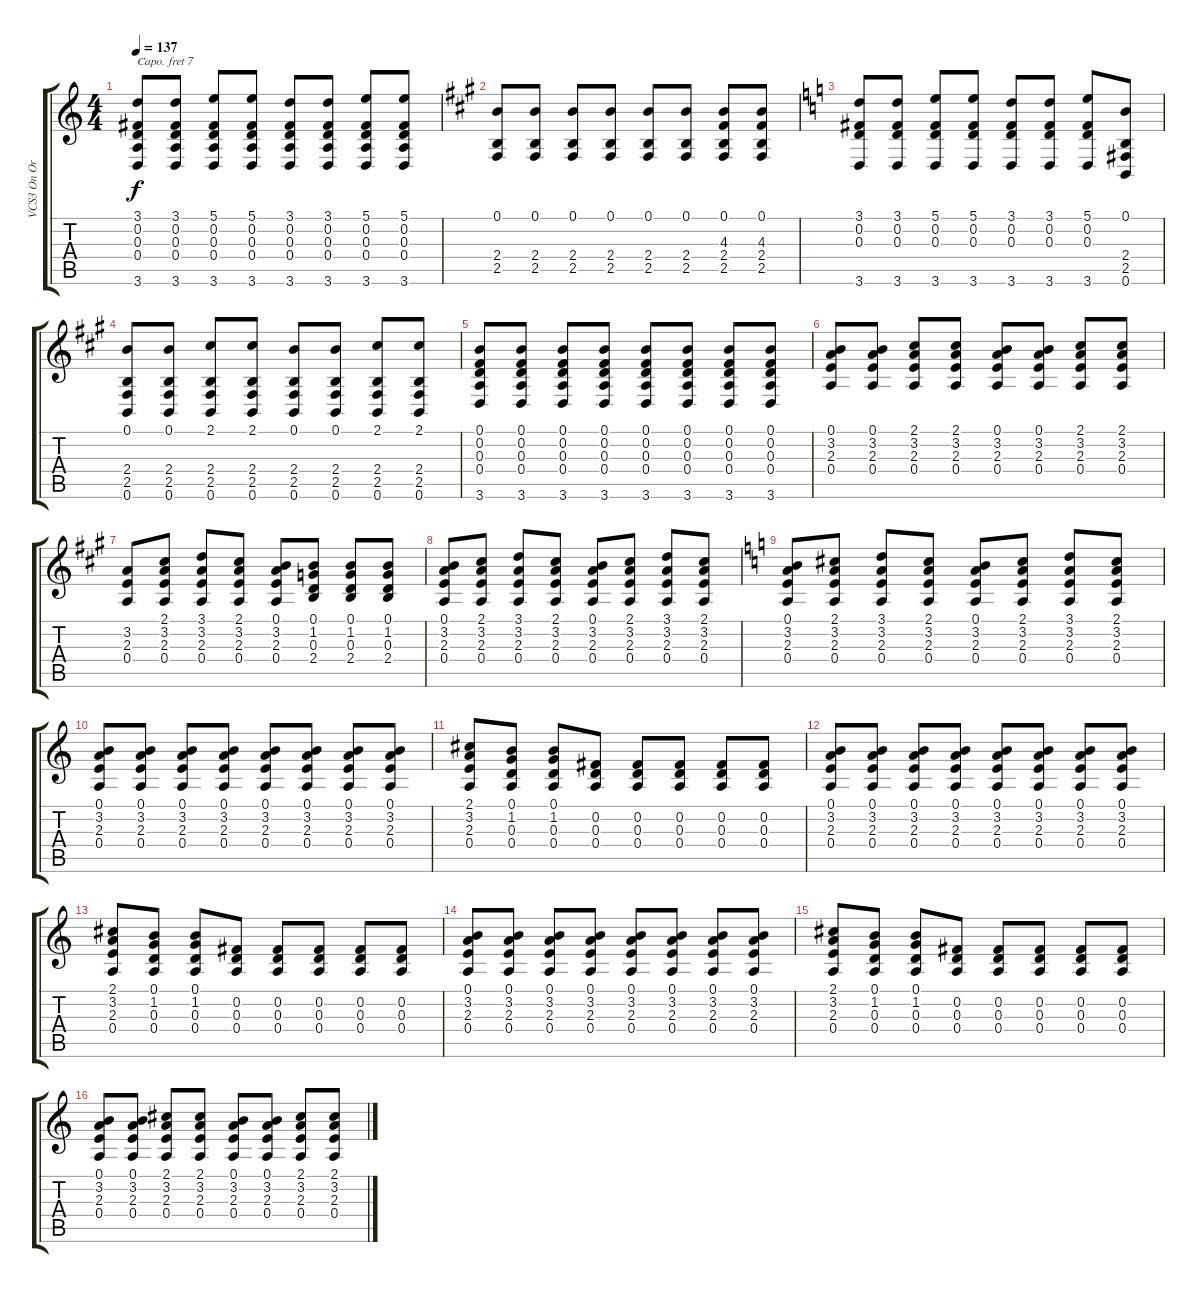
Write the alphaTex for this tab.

\track ("VCS3 On Organ" "VCS3 On Or") {instrument churchorgan}
\staff {score tabs}
\capo 7
\tuning (E4 B3 G3 D3 A2 E2) {hide}
\ts (4 4)
\tempo 137
\clef g2
\ks c
(3.1 0.2 0.3 0.4 3.6).8{dy f} (3.1 0.2 0.3 0.4 3.6).8 (5.1 0.2 0.3 0.4 3.6).8 (5.1 0.2 0.3 0.4 3.6).8 (3.1 0.2 0.3 0.4 3.6).8 (3.1 0.2 0.3 0.4 3.6).8 (5.1 0.2 0.3 0.4 3.6).8 (5.1 0.2 0.3 0.4 3.6).8 |
\ks a
(0.1 2.4 2.5).8 (0.1 2.4 2.5).8 (0.1 2.4 2.5).8 (0.1 2.4 2.5).8 (0.1 2.4 2.5).8 (0.1 2.4 2.5).8 (0.1 4.3 2.4 2.5).8 (0.1 4.3 2.4 2.5).8 |
\ks c
(3.1 0.2 0.3 3.6).8 (3.1 0.2 0.3 3.6).8 (5.1 0.2 0.3 3.6).8 (5.1 0.2 0.3 3.6).8 (3.1 0.2 0.3 3.6).8 (3.1 0.2 0.3 3.6).8 (5.1 0.2 0.3 3.6).8 (0.1 2.4 2.5 0.6).8 |
\ks a
(0.1 2.4 2.5 0.6).8 (0.1 2.4 2.5 0.6).8 (2.1 2.4 2.5 0.6).8 (2.1 2.4 2.5 0.6).8 (0.1 2.4 2.5 0.6).8 (0.1 2.4 2.5 0.6).8 (2.1 2.4 2.5 0.6).8 (2.1 2.4 2.5 0.6).8 |
(0.1 0.2 0.3 0.4 3.6).8 (0.1 0.2 0.3 0.4 3.6).8 (0.1 0.2 0.3 0.4 3.6).8 (0.1 0.2 0.3 0.4 3.6).8 (0.1 0.2 0.3 0.4 3.6).8 (0.1 0.2 0.3 0.4 3.6).8 (0.1 0.2 0.3 0.4 3.6).8 (0.1 0.2 0.3 0.4 3.6).8 |
(0.1 3.2 2.3 0.4).8 (0.1 3.2 2.3 0.4).8 (2.1 3.2 2.3 0.4).8 (2.1 3.2 2.3 0.4).8 (0.1 3.2 2.3 0.4).8 (0.1 3.2 2.3 0.4).8 (2.1 3.2 2.3 0.4).8 (2.1 3.2 2.3 0.4).8 |
(3.2 2.3 0.4).8 (2.1 3.2 2.3 0.4).8 (3.1 3.2 2.3 0.4).8 (2.1 3.2 2.3 0.4).8 (0.1 3.2 2.3 0.4).8 (0.1 1.2 0.3 2.4).8 (0.1 1.2 0.3 2.4).8 (0.1 1.2 0.3 2.4).8 |
(0.1 3.2 2.3 0.4).8 (2.1 3.2 2.3 0.4).8 (3.1 3.2 2.3 0.4).8 (2.1 3.2 2.3 0.4).8 (0.1 3.2 2.3 0.4).8 (2.1 3.2 2.3 0.4).8 (3.1 3.2 2.3 0.4).8 (2.1 3.2 2.3 0.4).8 |
\ks c
(0.1 3.2 2.3 0.4).8 (2.1 3.2 2.3 0.4).8 (3.1 3.2 2.3 0.4).8 (2.1 3.2 2.3 0.4).8 (0.1 3.2 2.3 0.4).8 (2.1 3.2 2.3 0.4).8 (3.1 3.2 2.3 0.4).8 (2.1 3.2 2.3 0.4).8 |
(0.1 3.2 2.3 0.4).8 (0.1 3.2 2.3 0.4).8 (0.1 3.2 2.3 0.4).8 (0.1 3.2 2.3 0.4).8 (0.1 3.2 2.3 0.4).8 (0.1 3.2 2.3 0.4).8 (0.1 3.2 2.3 0.4).8 (0.1 3.2 2.3 0.4).8 |
(2.1 3.2 2.3 0.4).8 (0.1 1.2 0.3 0.4).8 (0.1 1.2 0.3 0.4).8 (0.2 0.3 0.4).8 (0.2 0.3 0.4).8 (0.2 0.3 0.4).8 (0.2 0.3 0.4).8 (0.2 0.3 0.4).8 |
(0.1 3.2 2.3 0.4).8 (0.1 3.2 2.3 0.4).8 (0.1 3.2 2.3 0.4).8 (0.1 3.2 2.3 0.4).8 (0.1 3.2 2.3 0.4).8 (0.1 3.2 2.3 0.4).8 (0.1 3.2 2.3 0.4).8 (0.1 3.2 2.3 0.4).8 |
(2.1 3.2 2.3 0.4).8 (0.1 1.2 0.3 0.4).8 (0.1 1.2 0.3 0.4).8 (0.2 0.3 0.4).8 (0.2 0.3 0.4).8 (0.2 0.3 0.4).8 (0.2 0.3 0.4).8 (0.2 0.3 0.4).8 |
(0.1 3.2 2.3 0.4).8 (0.1 3.2 2.3 0.4).8 (0.1 3.2 2.3 0.4).8 (0.1 3.2 2.3 0.4).8 (0.1 3.2 2.3 0.4).8 (0.1 3.2 2.3 0.4).8 (0.1 3.2 2.3 0.4).8 (0.1 3.2 2.3 0.4).8 |
(2.1 3.2 2.3 0.4).8 (0.1 1.2 0.3 0.4).8 (0.1 1.2 0.3 0.4).8 (0.2 0.3 0.4).8 (0.2 0.3 0.4).8 (0.2 0.3 0.4).8 (0.2 0.3 0.4).8 (0.2 0.3 0.4).8 |
(0.1 3.2 2.3 0.4).8 (0.1 3.2 2.3 0.4).8 (2.1 3.2 2.3 0.4).8 (2.1 3.2 2.3 0.4).8 (0.1 3.2 2.3 0.4).8 (0.1 3.2 2.3 0.4).8 (2.1 3.2 2.3 0.4).8 (2.1 3.2 2.3 0.4).8
